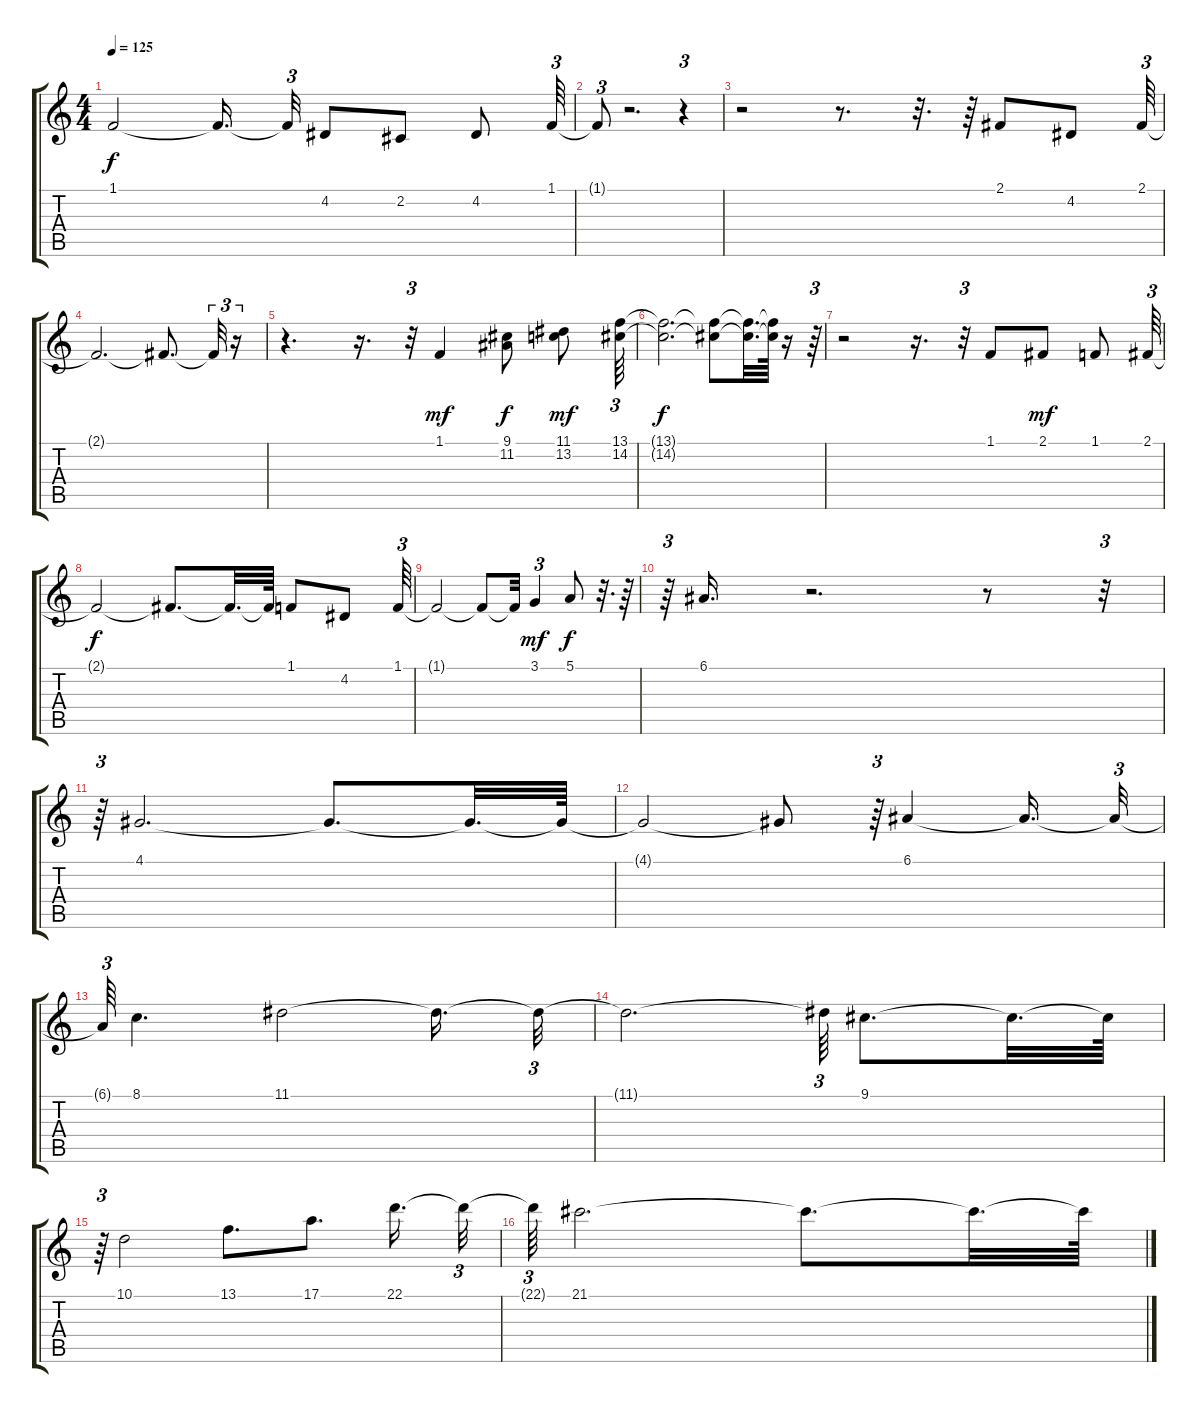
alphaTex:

\track "" {instrument stringensemble1}
\staff {score tabs}
\tuning (E4 B3 G3 D3 A2 E2) {hide}
\ts (4 4)
\tempo 125
\clef g2
\ks c
1.1{t}.2{dy f} 1.1{t}.16{d beam splitsecondary} 1.1{t}.32{tu (3 2)} 4.2.8 2.2.8 4.2.8 1.1.64{tu (3 2)} |
1.1{t}.8{tu (3 2)} r.2{d} r.4{tu (3 2)} |
r.2 r.8{d} r.32{d} r.64 2.1.8 4.2.8 2.1.64{tu (3 2)} |
2.1{t}.2{d} 2.1{t}.8{d} 2.1{t}.32{tu (3 2)} r.16{tu (3 2)} |
r.4{d} r.16{d} r.32{tu (3 2)} 1.1.4{dy mf} (9.1 11.2).8{dy f} (11.1 13.2).8{dy mf} (13.1 14.2).64{tu (3 2)} |
(13.1{t} 14.2{t}).2{d dy f} (13.1{t} 14.2{t}).8 (13.1{t} 14.2{t}).32{d} (13.1{t} 14.2{t}).64 r.16 r.64{tu (3 2)} |
r.2 r.16{d} r.32{tu (3 2)} 1.1.8 2.1.8{dy mf} 1.1.8 2.1.64{tu (3 2)} |
2.1{t}.2{dy f} 2.1{t}.8{d} 2.1{t}.32{d} 2.1{t}.64 1.1.8 4.2.8 1.1.64{tu (3 2)} |
1.1{t}.2 1.1{t}.8 1.1{t}.32 3.1.4{tu (3 2) dy mf} 5.1.8{dy f} r.32{d} r.64 |
r.64{tu (3 2)} 6.1.16{d} r.2{d} r.8 r.32{tu (3 2)} |
r.64{tu (3 2)} 4.1.2{d} 4.1{t}.8{d} 4.1{t}.32{d} 4.1{t}.64 |
4.1{t}.2 4.1{t}.8 r.64{tu (3 2)} 6.1.4 6.1{t}.16{d} 6.1{t}.32{tu (3 2)} |
6.1{t}.64{tu (3 2)} 8.1.4{d} 11.1.2 11.1{t}.16{d} 11.1{t}.32{tu (3 2)} |
11.1{t}.2{d} 11.1{t}.64{tu (3 2)} 9.1.8{d} 9.1{t}.32{d} 9.1{t}.64 |
r.64{tu (3 2)} 10.1.2 13.1.8{d} 17.1.8{d} 22.1.16{d} 22.1{t}.32{tu (3 2)} |
22.1{t}.64{tu (3 2)} 21.1.2{d} 21.1{t}.8{d} 21.1{t}.32{d} 21.1{t}.64
